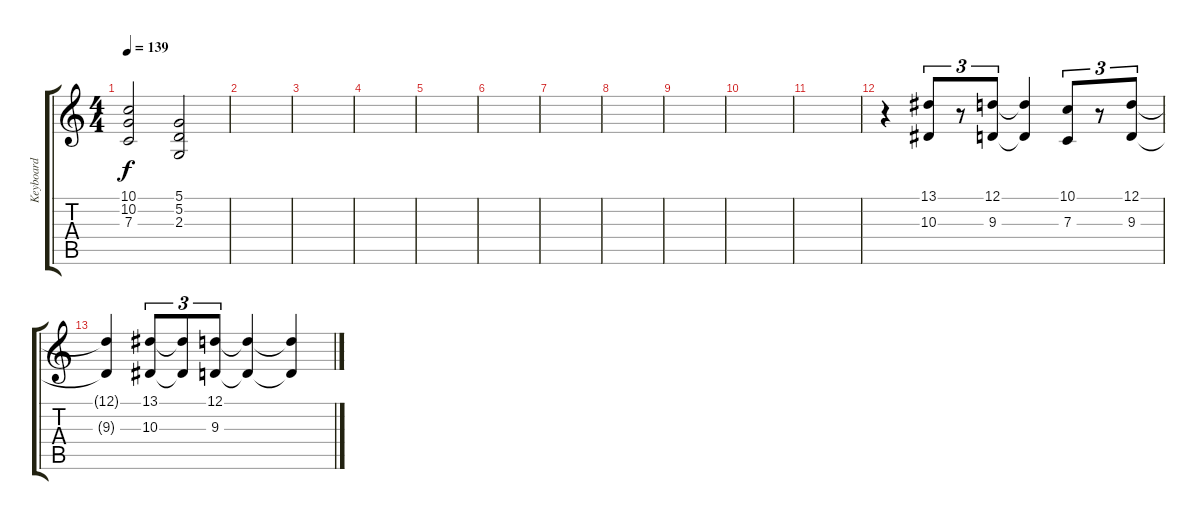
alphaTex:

\track ("Keyboard " "Keyboard ") {instrument orchestralharp}
\staff {score tabs}
\tuning (D4 A3 F3 C3 G2 D2) {hide}
\ts (4 4)
\tempo 139
\clef g2
\ks c
(10.1 10.2 7.3).2{dy f instrument stringensemble1} (5.1 5.2 2.3).2 |
|
|
|
|
|
|
|
|
|
|
r.4 (13.1 10.3).8{tu (3 2) volume 16 instrument orchestrahit} r.8{tu (3 2)} (12.1 9.3).8{tu (3 2)} (12.1{t} 9.3{t}).4 (10.1 7.3).8{tu (3 2)} r.8{tu (3 2)} (12.1 9.3).8{tu (3 2)} |
(12.1{t} 9.3{t}).4 (13.1 10.3).8{tu (3 2)} (13.1{t} 10.3{t}).8{tu (3 2)} (12.1 9.3).8{tu (3 2)} (12.1{t} 9.3{t}).4 (12.1{t} 9.3{t}).4
